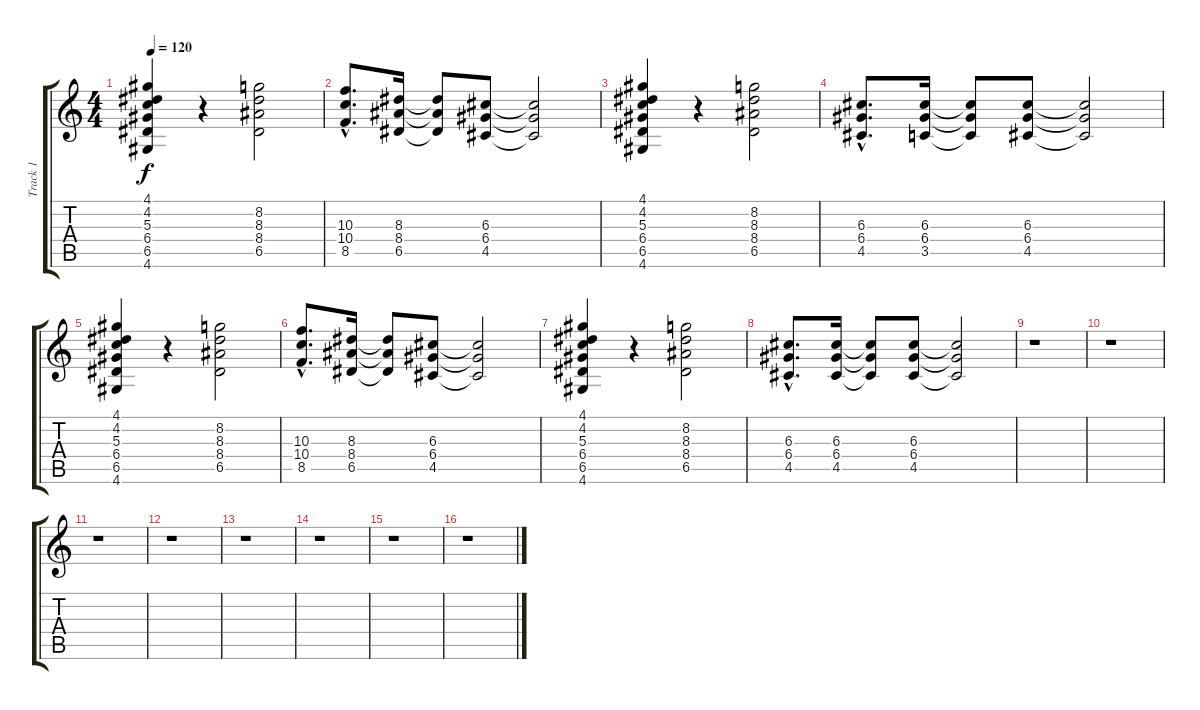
\track ("Track 1" "Track 1") {instrument overdrivenguitar}
\staff {score tabs}
\tuning (E4 B3 G3 D3 A2 E2) {hide}
\ts (4 4)
\tempo 120
\clef g2
\ks c
(4.1 4.2 5.3 6.4 6.5 4.6).4{dy f instrument overdrivenguitar} r.4 (8.2 8.3 8.4 6.5).2 |
(10.3{hac} 10.4{hac} 8.5{hac}).8{d} (8.3 8.4 6.5).16 (8.3{t} 8.4{t} 6.5{t}).8 (6.3 6.4 4.5).8 (6.3{t} 6.4{t} 4.5{t}).2 |
(4.1 4.2 5.3 6.4 6.5 4.6).4 r.4 (8.2 8.3 8.4 6.5).2 |
(6.3{hac} 6.4{hac} 4.5{hac}).8{d} (6.3 6.4 3.5).16 (6.3{t} 6.4{t} 3.5{t}).8 (6.3 6.4 4.5).8 (6.3{t} 6.4{t} 4.5{t}).2 |
(4.1 4.2 5.3 6.4 6.5 4.6).4 r.4 (8.2 8.3 8.4 6.5).2 |
(10.3{hac} 10.4{hac} 8.5{hac}).8{d} (8.3 8.4 6.5).16 (8.3{t} 8.4{t} 6.5{t}).8 (6.3 6.4 4.5).8 (6.3{t} 6.4{t} 4.5{t}).2 |
(4.1 4.2 5.3 6.4 6.5 4.6).4 r.4 (8.2 8.3 8.4 6.5).2 |
(6.3{hac} 6.4{hac} 4.5{hac}).8{d} (6.3 6.4 4.5).16 (6.3{t} 6.4{t} 4.5{t}).8 (6.3 6.4 4.5).8 (6.3{t} 6.4{t} 4.5{t}).2 |
r.1 |
r.1 |
r.1 |
r.1 |
r.1 |
r.1 |
r.1 |
r.1
